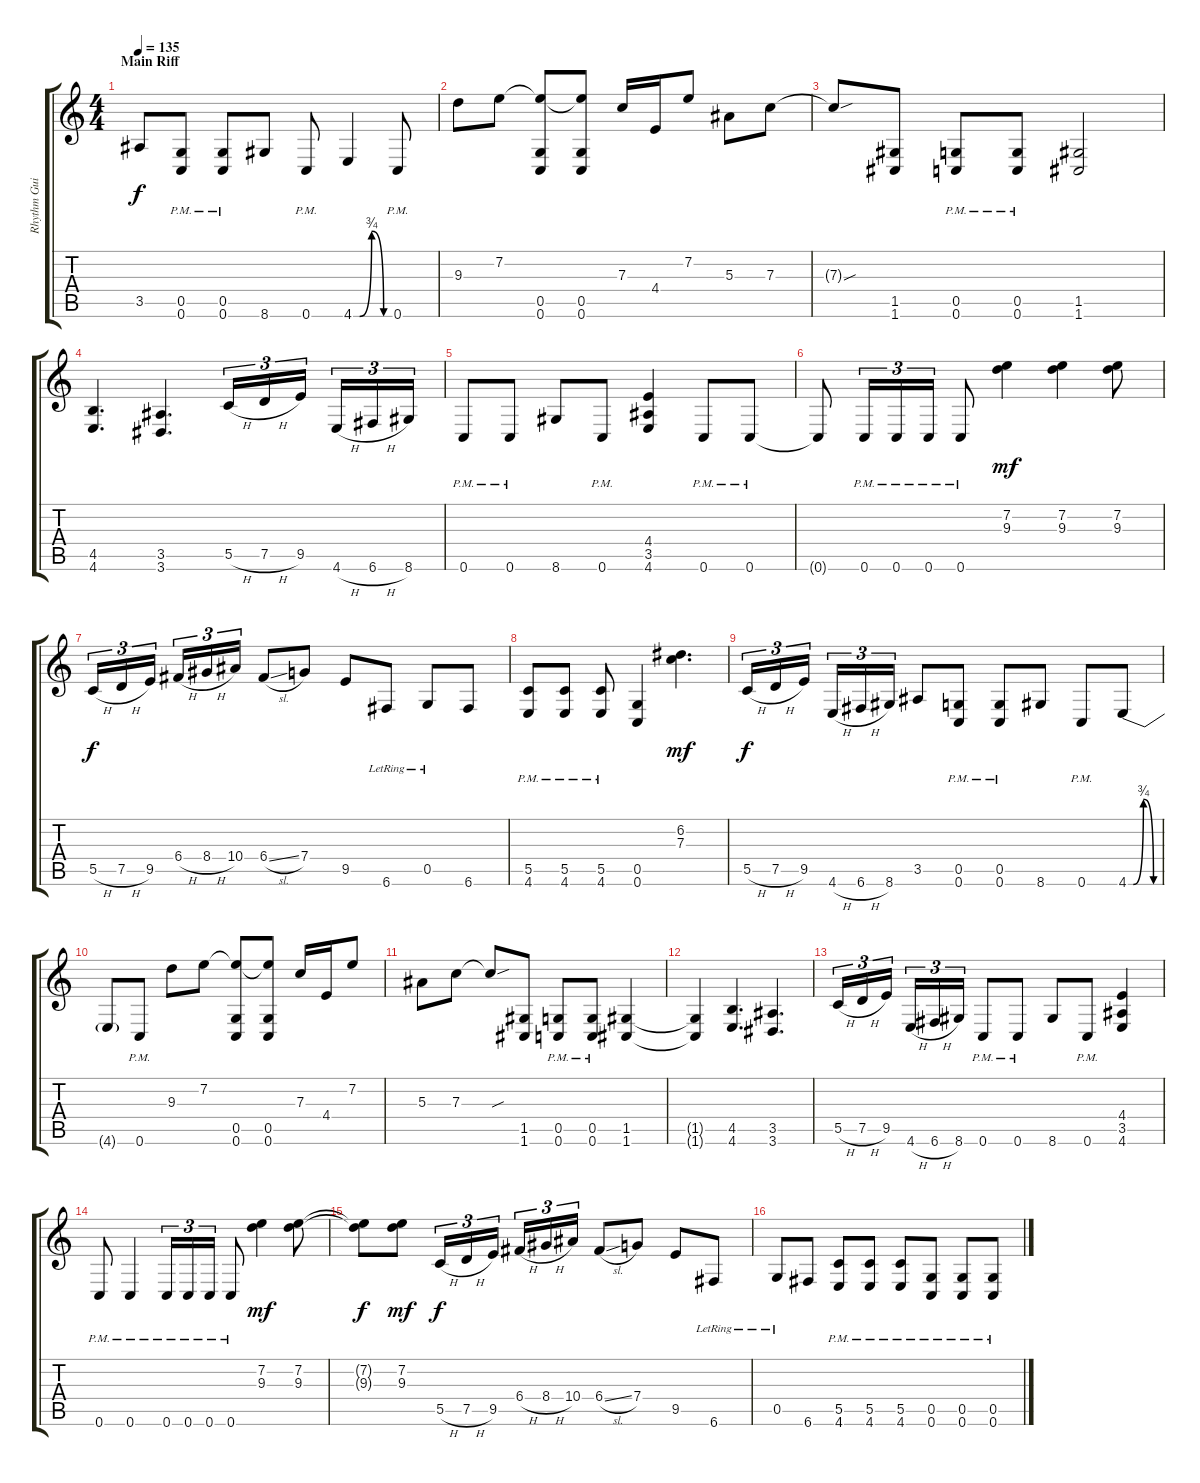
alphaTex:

\track ("Rhythm Guitar R" "Rhythm Gui") {instrument distortionguitar}
\staff {score tabs}
\tuning (D4 A3 F3 C3 G2 C2) {hide}
\ts (4 4)
\section ("" "Main Riff")
\tempo 135
\clef g2
\ks c
3.5.8{dy f} (0.5{pm} 0.6{pm}).8 (0.5{pm} 0.6{pm}).8 8.6.8 0.6{pm}.8 4.6{be (custom 0 0 10 0 30 3 50 0 60 0)}.4 0.6{pm}.8 |
9.3.8 7.2.8 (7.2{t} 0.5 0.6).8 (7.2{t} 0.5 0.6).8 7.3.16 4.4.16 7.2.8 5.3.8 7.3.8 |
7.3{sou t}.8 (1.5 1.6).8 (0.5{pm} 0.6{pm}).8 (0.5{pm} 0.6{pm}).8 (1.5 1.6).2 |
(4.5 4.6).4{d} (3.5 3.6).4{d} 5.5{h}.16{tu (3 2)} 7.5{h}.16{tu (3 2)} 9.5.16{tu (3 2) beam splitsecondary} 4.6{h}.16{tu (3 2)} 6.6{h}.16{tu (3 2)} 8.6.16{tu (3 2)} |
0.6{pm}.8 0.6{pm}.8 8.6.8 0.6{pm}.8 (4.4 3.5 4.6).4 0.6{pm}.8 0.6{pm}.8 |
0.6{t}.8 0.6{pm}.16{tu (3 2)} 0.6{pm}.16{tu (3 2)} 0.6{pm}.16{tu (3 2)} 0.6{pm}.8 (7.2 9.3).4{dy mf} (7.2 9.3).4 (7.2 9.3).8 |
5.5{h}.16{tu (3 2) dy f} 7.5{h}.16{tu (3 2)} 9.5.16{tu (3 2) beam splitsecondary} 6.4{h}.16{tu (3 2)} 8.4{h}.16{tu (3 2)} 10.4.16{tu (3 2)} 6.4{sl}.8 7.4.8 9.5.8 6.6{lr}.8 0.5{lr}.8 6.6.8 |
(5.5{pm} 4.6{pm}).8 (5.5{pm} 4.6{pm}).8 (5.5{pm} 4.6{pm}).8 (0.5 0.6).4 (6.2 7.3).4{d dy mf} |
5.5{h}.16{tu (3 2) dy f} 7.5{h}.16{tu (3 2)} 9.5.16{tu (3 2) beam splitsecondary} 4.6{h}.16{tu (3 2)} 6.6{h}.16{tu (3 2)} 8.6.16{tu (3 2)} 3.5.8 (0.5{pm} 0.6{pm}).8 (0.5{pm} 0.6{pm}).8 8.6.8 0.6{pm}.8 4.6{be (custom 0 0 10 0 30 3 50 0 60 0)}.8 |
4.6{t}.8 0.6{pm}.8 9.3.8 7.2.8 (7.2{t} 0.5 0.6).8 (7.2{t} 0.5 0.6).8 7.3.16 4.4.16 7.2.8 |
5.3.8 7.3.8 7.3{sou t}.8 (1.5 1.6).8 (0.5{pm} 0.6{pm}).8 (0.5{pm} 0.6{pm}).8 (1.5 1.6).4 |
(1.5{t} 1.6{t}).4 (4.5 4.6).4{d} (3.5 3.6).4{d} |
5.5{h}.16{tu (3 2)} 7.5{h}.16{tu (3 2)} 9.5.16{tu (3 2) beam splitsecondary} 4.6{h}.16{tu (3 2)} 6.6{h}.16{tu (3 2)} 8.6.16{tu (3 2)} 0.6{pm}.8 0.6{pm}.8 8.6.8 0.6{pm}.8 (4.4 3.5 4.6).4 |
0.6{pm}.8 0.6{pm}.4 0.6{pm}.16{tu (3 2)} 0.6{pm}.16{tu (3 2)} 0.6{pm}.16{tu (3 2)} 0.6{pm}.8 (7.2 9.3).4{dy mf} (7.2 9.3).8 |
(7.2{t} 9.3{t}).8{dy f} (7.2 9.3).8{dy mf} 5.5{h}.16{tu (3 2) dy f} 7.5{h}.16{tu (3 2)} 9.5.16{tu (3 2) beam splitsecondary} 6.4{h}.16{tu (3 2)} 8.4{h}.16{tu (3 2)} 10.4.16{tu (3 2)} 6.4{sl}.8 7.4.8 9.5.8 6.6{lr}.8 |
0.5{lr}.8 6.6.8 (5.5{pm} 4.6{pm}).8 (5.5{pm} 4.6{pm}).8 (5.5{pm} 4.6{pm}).8 (0.5{pm} 0.6{pm}).8 (0.5{pm} 0.6{pm}).8 (0.5{pm} 0.6{pm}).8
